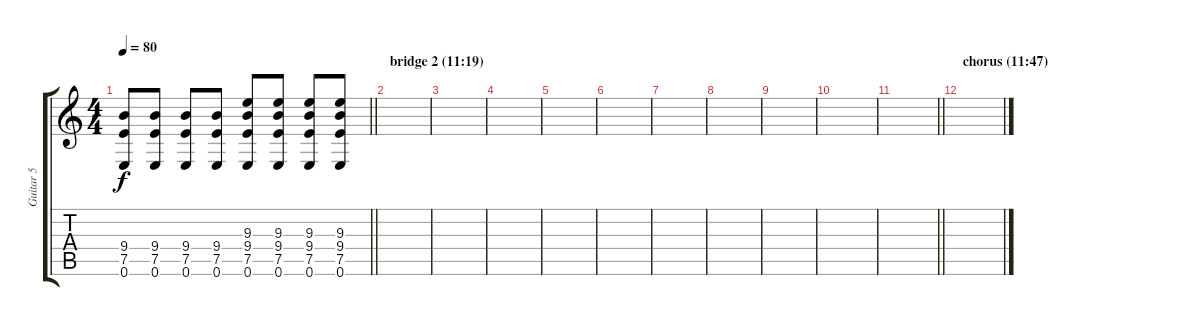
\track ("Guitar 5" "Guitar 5") {instrument distortionguitar}
\staff {score tabs}
\tuning (E4 B3 G3 D3 A2 E2) {hide}
\ts (4 4)
\tempo 80
\clef g2
\barLineRight lightlight
\ks c
(9.4 7.5 0.6).8{dy f} (9.4 7.5 0.6).8 (9.4 7.5 0.6).8 (9.4 7.5 0.6).8 (9.3 9.4 7.5 0.6).8 (9.3 9.4 7.5 0.6).8 (9.3 9.4 7.5 0.6).8 (9.3 9.4 7.5 0.6).8 |
\section ("" "bridge 2 (11:19)")
|
|
|
|
|
|
|
|
|
\barLineRight lightlight
|
\section ("" "chorus (11:47)")
